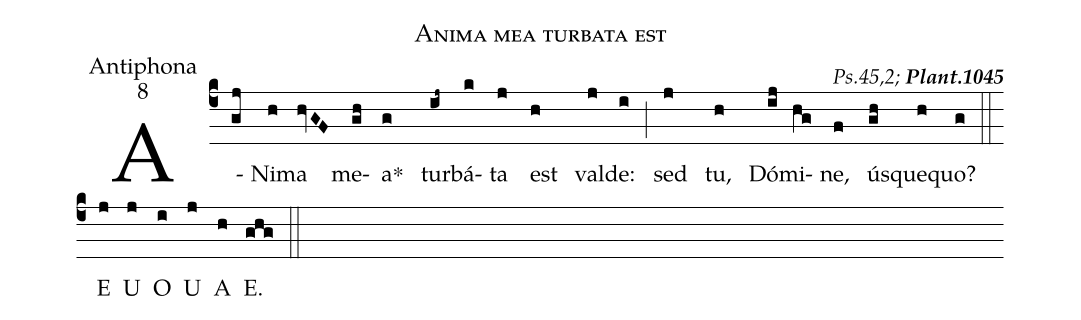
name:Anima mea turbata est;
office-part:Antiphona;
mode:8;
commentary:{\itshape\mdseries Ps.45,2;\/}  {\bfseries Plant.1045};
%%
(c4) A(gj)Ni(h)ma(hvGF) me(gh)a<sp>*</sp>(g) tur(ij~)bá(k)ta(j) est(h) val(j)de:(i) (;)
 sed(j) tu,(h) Dó(ij)mi(hg)ne,(f) ús(gh)que(h)quo?(g) (::)
<eu>  E(j) U(j) O(i) U(j) A(h) E.(ghg) </eu> (::)
